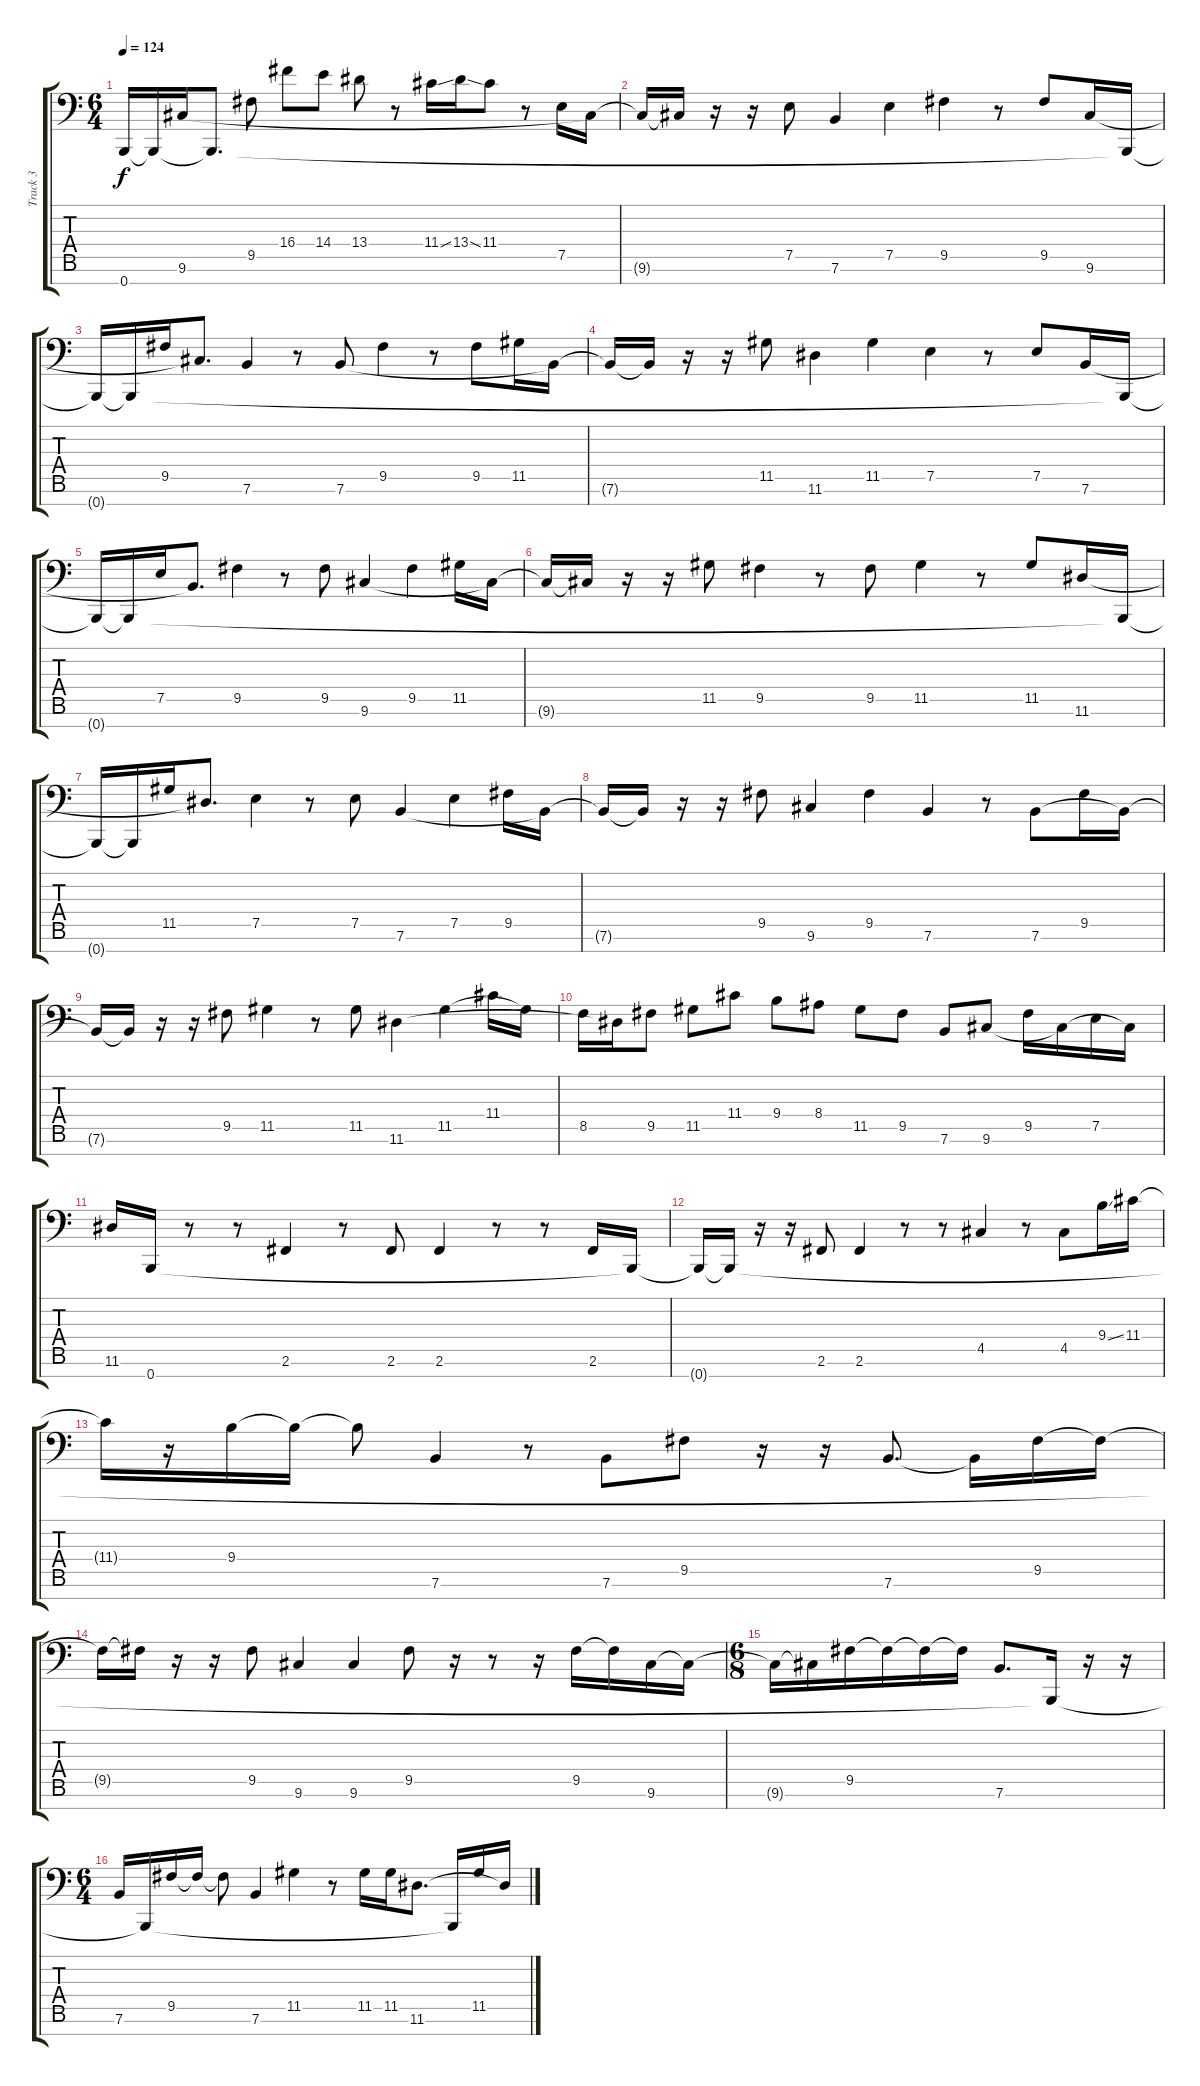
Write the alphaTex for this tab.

\track ("Track 3" "Track 3") {instrument electricbassfinger}
\staff {score tabs}
\tuning (E4 B3 G3 D2 A1 E1 B0) {hide}
\ts (6 4)
\tempo 124
\clef f4
\ks c
0.7{t}.16{dy f} 0.7{t}.16 9.6.16 0.7{t}.8{d} 9.5.8 16.4.8 14.4.8 13.4.8 r.8 11.4{ss}.16 13.4{ss}.16 11.4.8 r.8 7.5.16 9.6{t}.16 |
9.6{t}.16 9.6{t}.16 r.16 r.16 7.5.8 7.6.4 7.5.4 9.5.4 r.8 9.5.8 9.6.16 0.7{t}.16 |
0.7{t}.16 0.7{t}.16 9.5.16 9.6{t}.8{d} 7.6.4 r.8 7.6.8 9.5.4 r.8 9.5.8 11.5.16 7.6{t}.16 |
7.6{t}.16 7.6{t}.16 r.16 r.16 11.5.8 11.6.4 11.5.4 7.5.4 r.8 7.5.8 7.6.16 0.7{t}.16 |
0.7{t}.16 0.7{t}.16 7.5.16 7.6{t}.8{d} 9.5.4 r.8 9.5.8 9.6.4 9.5.4 11.5.16 9.6{t}.16 |
9.6{t}.16 9.6{t}.16 r.16 r.16 11.5.8 9.5.4 r.8 9.5.8 11.5.4 r.8 11.5.8 11.6.16 0.7{t}.16 |
0.7{t}.16 0.7{t}.16 11.5.16 11.6{t}.8{d} 7.5.4 r.8 7.5.8 7.6.4 7.5.4 9.5.16 7.6{t}.16 |
7.6{t}.16 7.6{t}.16 r.16 r.16 9.5.8 9.6.4 9.5.4 7.6.4 r.8 7.6.8 9.5.16 7.6{t}.16 |
7.6{t}.16 7.6{t}.16 r.16 r.16 9.5.8 11.5.4 r.8 11.5.8 11.6.4 11.5.4 11.4.16 11.5{t}.16 |
8.5.16 11.6{t}.16 9.5.8 11.5.8 11.4.8 9.4.8 8.4.8 11.5.8 9.5.8 7.6.8 9.6.8 9.5.16 9.6{t}.16 7.5.16 9.6{t}.16 |
11.6.16 0.7.16 r.8 r.8 2.6.4 r.8 2.6.8 2.6.4 r.8 r.8 2.6.16 0.7{t}.16 |
0.7{t}.16 0.7{t}.16 r.16 r.16 2.6.8 2.6.4 r.8 r.8 4.5.4 r.8 4.5.8 9.4{ss}.16 11.4.16 |
11.4{t}.16 r.16 9.4.16 9.4{t}.16 9.4{t}.8 7.6.4 r.8 7.6.8 9.5.8 r.16 r.16 7.6.8{d} 7.6{t}.16 9.5.16 9.5{t}.16 |
9.5{t}.16 9.5{t}.16 r.16 r.16 9.5.8 9.6.4 9.6.4 9.5.8 r.16 r.8 r.16 9.5.16 9.5{t}.16 9.6.16 9.6{t}.16 |
\ts (6 8)
9.6{t}.16 9.6{t}.16 9.5.16 9.5{t}.16 9.5{t}.16 9.5{t}.16 7.6.8{d} 0.7{t}.16 r.16 r.16 |
\ts (6 4)
7.6.16 0.7{t}.16 9.5.16 9.5{t}.16 9.5{t}.8 7.6.4 11.5.4 r.8 11.5.16 11.5.16 11.6.8{d} 0.7{t}.16 11.5.16 11.6{t}.16
